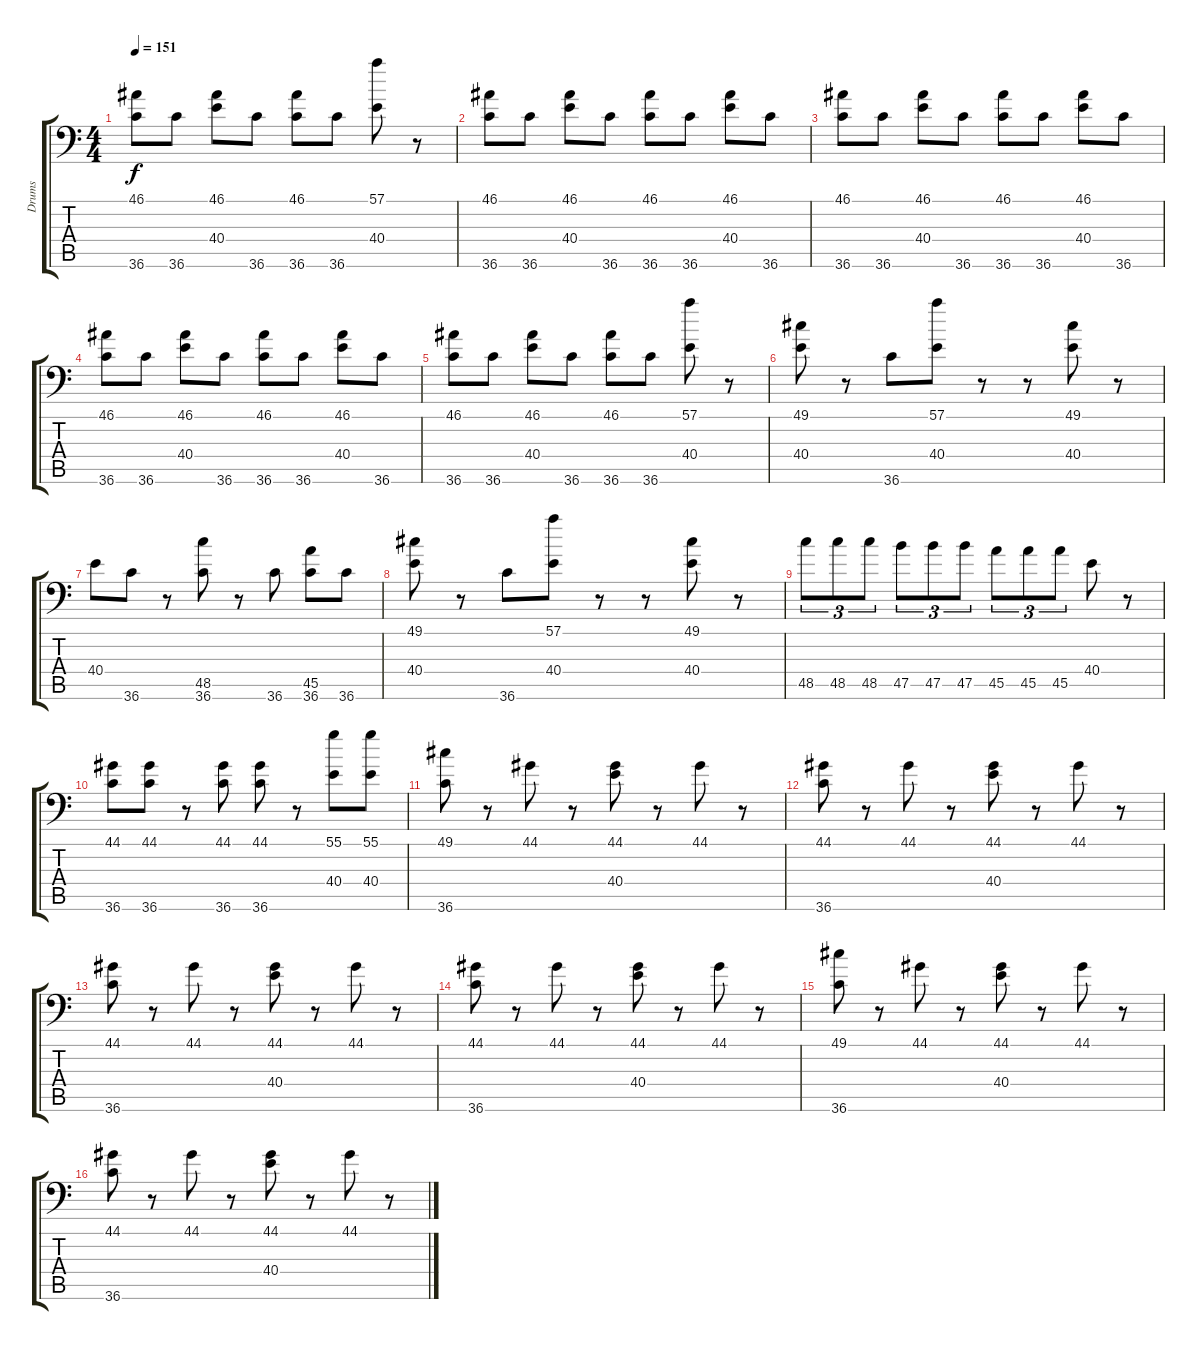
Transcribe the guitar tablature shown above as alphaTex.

\track ("Drums" "Drums") {instrument acousticgrandpiano}
\staff {score tabs}
\tuning (C-1 C-1 C-1 C-1 C-1 C-1) {hide}
\ts (4 4)
\tempo 151
\clef f4
\ks c
(46.1 36.6).8{dy f} 36.6.8 (46.1 40.4).8 36.6.8 (46.1 36.6).8 36.6.8 (57.1 40.4).8 r.8 |
(46.1 36.6).8 36.6.8 (46.1 40.4).8 36.6.8 (46.1 36.6).8 36.6.8 (46.1 40.4).8 36.6.8 |
(46.1 36.6).8 36.6.8 (46.1 40.4).8 36.6.8 (46.1 36.6).8 36.6.8 (46.1 40.4).8 36.6.8 |
(46.1 36.6).8 36.6.8 (46.1 40.4).8 36.6.8 (46.1 36.6).8 36.6.8 (46.1 40.4).8 36.6.8 |
(46.1 36.6).8 36.6.8 (46.1 40.4).8 36.6.8 (46.1 36.6).8 36.6.8 (57.1 40.4).8 r.8 |
(49.1 40.4).8 r.8 36.6.8 (57.1 40.4).8 r.8 r.8 (49.1 40.4).8 r.8 |
40.4.8 36.6.8 r.8 (48.5 36.6).8 r.8 36.6.8 (45.5 36.6).8 36.6.8 |
(49.1 40.4).8 r.8 36.6.8 (57.1 40.4).8 r.8 r.8 (49.1 40.4).8 r.8 |
48.5.8{tu (3 2)} 48.5.8{tu (3 2)} 48.5.8{tu (3 2)} 47.5.8{tu (3 2)} 47.5.8{tu (3 2)} 47.5.8{tu (3 2)} 45.5.8{tu (3 2)} 45.5.8{tu (3 2)} 45.5.8{tu (3 2)} 40.4.8 r.8 |
(44.1 36.6).8 (44.1 36.6).8 r.8 (44.1 36.6).8 (44.1 36.6).8 r.8 (55.1 40.4).8 (55.1 40.4).8 |
(49.1 36.6).8 r.8 44.1.8 r.8 (44.1 40.4).8 r.8 44.1.8 r.8 |
(44.1 36.6).8 r.8 44.1.8 r.8 (44.1 40.4).8 r.8 44.1.8 r.8 |
(44.1 36.6).8 r.8 44.1.8 r.8 (44.1 40.4).8 r.8 44.1.8 r.8 |
(44.1 36.6).8 r.8 44.1.8 r.8 (44.1 40.4).8 r.8 44.1.8 r.8 |
(49.1 36.6).8 r.8 44.1.8 r.8 (44.1 40.4).8 r.8 44.1.8 r.8 |
(44.1 36.6).8 r.8 44.1.8 r.8 (44.1 40.4).8 r.8 44.1.8 r.8
